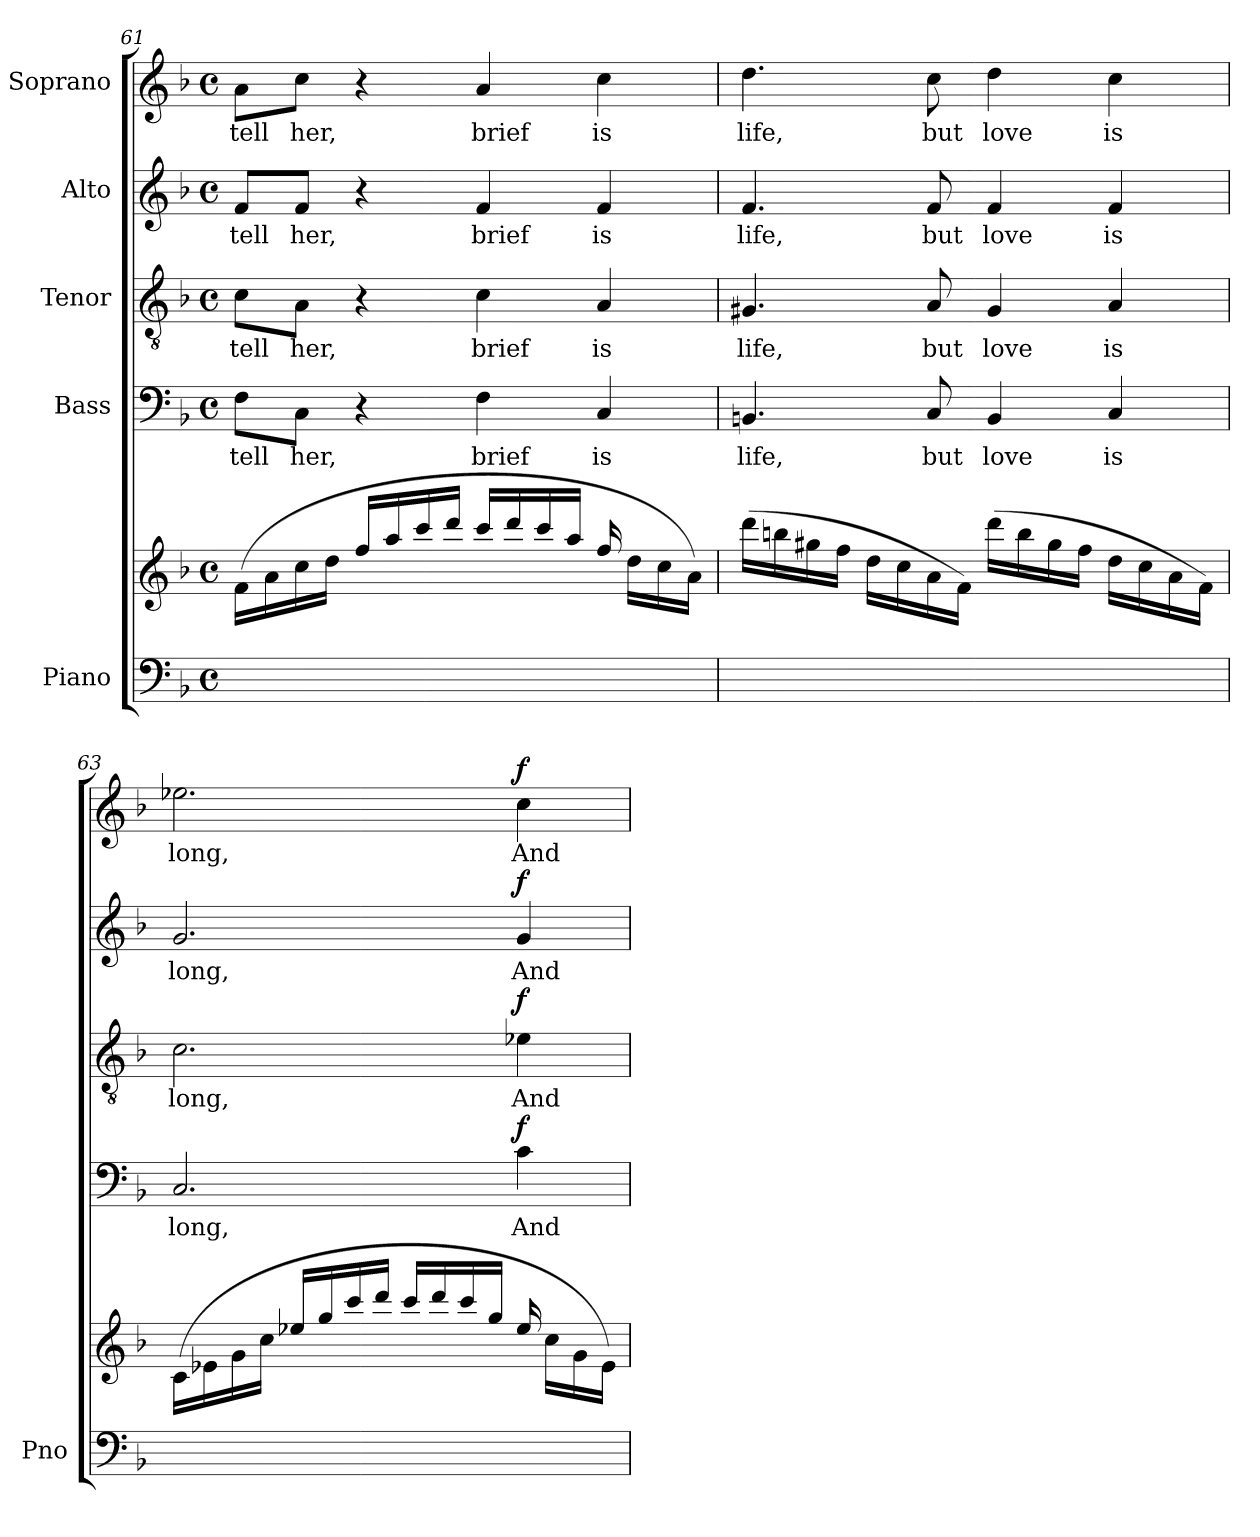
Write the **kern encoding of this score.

**kern	**kern	**kern	**text	**dynam	**kern	**text	**dynam	**kern	**text	**dynam	**kern	**text	**dynam
*part5	*part5	*part4	*part4	*part4	*part3	*part3	*part3	*part2	*part2	*part2	*part1	*part1	*part1
*staff6	*staff5	*staff4	*staff4	*staff4	*staff3	*staff3	*staff3	*staff2	*staff2	*staff2	*staff1	*staff1	*staff1
*I"Piano	*	*I"Bass	*	*	*I"Tenor	*	*	*I"Alto	*	*	*I"Soprano	*	*
*I'Pno	*	*	*	*	*	*	*	*	*	*	*	*	*
*clefF4	*clefG2	*clefF4	*	*	*clefGv2	*	*	*clefG2	*	*	*clefG2	*	*
*k[b-]	*k[b-]	*k[b-]	*	*	*k[b-]	*	*	*k[b-]	*	*	*k[b-]	*	*
*M4/4	*M4/4	*M4/4	*	*	*M4/4	*	*	*M4/4	*	*	*M4/4	*	*
*met(c)	*met(c)	*met(c)	*	*	*met(c)	*	*	*met(c)	*	*	*met(c)	*	*
=61	=61	=61	=61	=61	=61	=61	=61	=61	=61	=61	=61	=61	=61
!	!	!	!LO:LY:b	!	!	!LO:LY:b	!	!	!LO:LY:b	!	!	!LO:LY:b	!
1ryy	(16f\LL	8F\L	tell	.	8c\L	tell	.	8f/L	tell	.	8a\L	tell	.
.	16a\	.	.	.	.	.	.	.	.	.	.	.	.
!	!	!	!LO:LY:b	!	!	!LO:LY:b	!	!	!LO:LY:b	!	!	!LO:LY:b	!
.	16cc\	8C\J	her,	.	8A\J	her,	.	8f/J	her,	.	8cc\J	her,	.
.	16dd\JJ	.	.	.	.	.	.	.	.	.	.	.	.
.	16ff/LL	4r	.	.	4r	.	.	4r	.	.	4r	.	.
.	16aa/	.	.	.	.	.	.	.	.	.	.	.	.
.	16ccc/	.	.	.	.	.	.	.	.	.	.	.	.
.	16ddd/JJ	.	.	.	.	.	.	.	.	.	.	.	.
!	!	!	!LO:LY:b	!	!	!LO:LY:b	!	!	!LO:LY:b	!	!	!LO:LY:b	!
.	16ccc/LL	4F\	brief	.	4c\	brief	.	4f/	brief	.	4a/	brief	.
.	16ddd/	.	.	.	.	.	.	.	.	.	.	.	.
.	16ccc/	.	.	.	.	.	.	.	.	.	.	.	.
.	16aa/JJ	.	.	.	.	.	.	.	.	.	.	.	.
!	!	!	!LO:LY:b	!	!	!LO:LY:b	!	!	!LO:LY:b	!	!	!LO:LY:b	!
.	16ff/	4C/	is	.	4A/	is	.	4f/	is	.	4cc\	is	.
.	16dd\LL	.	.	.	.	.	.	.	.	.	.	.	.
.	16cc\	.	.	.	.	.	.	.	.	.	.	.	.
.	16a\JJ)	.	.	.	.	.	.	.	.	.	.	.	.
!!LO:LB:g=z
=62	=62	=62	=62	=62	=62	=62	=62	=62	=62	=62	=62	=62	=62
!	!	!	!LO:LY:b	!	!	!LO:LY:b	!	!	!LO:LY:b	!	!	!LO:LY:b	!
1ryy	(16ddd\LL	4.BBn/	life,	.	4.G#X/	life,	.	4.f/	life,	.	4.dd\	life,	.
.	16bbn\	.	.	.	.	.	.	.	.	.	.	.	.
.	16gg#X\	.	.	.	.	.	.	.	.	.	.	.	.
.	16ff\JJ	.	.	.	.	.	.	.	.	.	.	.	.
.	16dd\LL	.	.	.	.	.	.	.	.	.	.	.	.
.	16cc\	.	.	.	.	.	.	.	.	.	.	.	.
!	!	!	!LO:LY:b	!	!	!LO:LY:b	!	!	!LO:LY:b	!	!	!LO:LY:b	!
.	16a\	8C/	but	.	8A/	but	.	8f/	but	.	8cc\	but	.
.	16f\JJ)	.	.	.	.	.	.	.	.	.	.	.	.
!	!	!	!LO:LY:b	!	!	!LO:LY:b	!	!	!LO:LY:b	!	!	!LO:LY:b	!
.	(16ddd\LL	4BB/	love	.	4G#/	love	.	4f/	love	.	4dd\	love	.
.	16bb\	.	.	.	.	.	.	.	.	.	.	.	.
.	16gg#\	.	.	.	.	.	.	.	.	.	.	.	.
.	16ff\JJ	.	.	.	.	.	.	.	.	.	.	.	.
!	!	!	!LO:LY:b	!	!	!LO:LY:b	!	!	!LO:LY:b	!	!	!LO:LY:b	!
.	16dd\LL	4C/	is	.	4A/	is	.	4f/	is	.	4cc\	is	.
.	16cc\	.	.	.	.	.	.	.	.	.	.	.	.
.	16a\	.	.	.	.	.	.	.	.	.	.	.	.
.	16f\JJ)	.	.	.	.	.	.	.	.	.	.	.	.
!!LO:PB:g=z
=63	=63	=63	=63	=63	=63	=63	=63	=63	=63	=63	=63	=63	=63
!	!	!	!LO:LY:b	!	!	!LO:LY:b	!	!	!LO:LY:b	!	!	!LO:LY:b	!
1ryy	(16c\LL	2.C/	long,	.	2.c\	long,	.	2.g/	long,	.	2.ee-X\	long,	.
.	16e-X\	.	.	.	.	.	.	.	.	.	.	.	.
.	16g\	.	.	.	.	.	.	.	.	.	.	.	.
.	16cc\JJ	.	.	.	.	.	.	.	.	.	.	.	.
.	16ee-X/LL	.	.	.	.	.	.	.	.	.	.	.	.
.	16gg/	.	.	.	.	.	.	.	.	.	.	.	.
.	16ccc/	.	.	.	.	.	.	.	.	.	.	.	.
.	16ddd/JJ	.	.	.	.	.	.	.	.	.	.	.	.
.	16ccc/LL	.	.	.	.	.	.	.	.	.	.	.	.
.	16ddd/	.	.	.	.	.	.	.	.	.	.	.	.
.	16ccc/	.	.	.	.	.	.	.	.	.	.	.	.
.	16gg/JJ	.	.	.	.	.	.	.	.	.	.	.	.
!	!	!	!LO:LY:b	!LO:DY:a	!	!LO:LY:b	!LO:DY:a	!	!LO:LY:b	!LO:DY:a	!	!LO:LY:b	!LO:DY:a
.	16ee-/	4c\	And	f	4e-X\	And	f	4g/	And	f	4cc\	And	f
.	16cc\LL	.	.	.	.	.	.	.	.	.	.	.	.
.	16g\	.	.	.	.	.	.	.	.	.	.	.	.
.	16e-\JJ)	.	.	.	.	.	.	.	.	.	.	.	.
=	=	=	=	=	=	=	=	=	=	=	=	=	=
*-	*-	*-	*-	*-	*-	*-	*-	*-	*-	*-	*-	*-	*-
